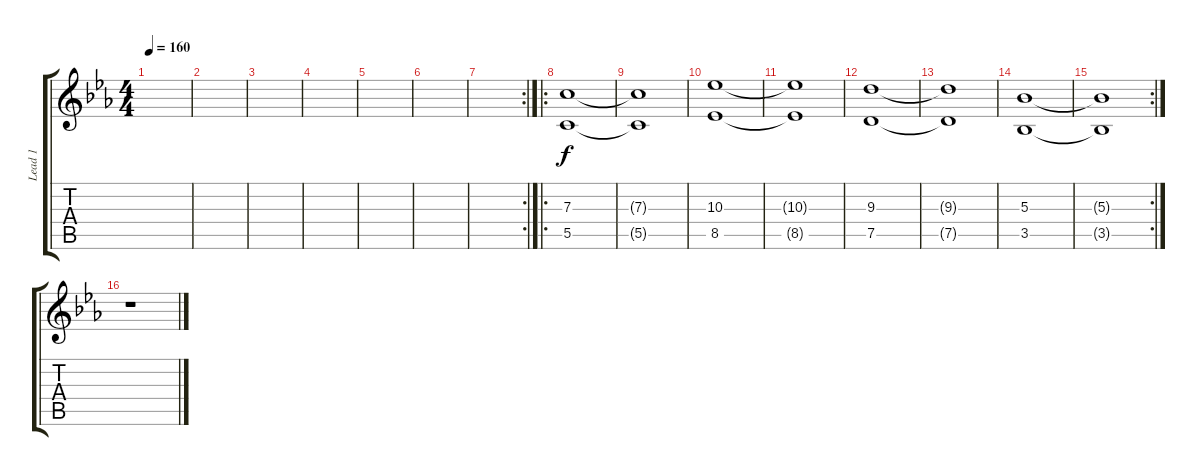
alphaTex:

\track ("Lead 1" "Lead 1") {instrument distortionguitar}
\staff {score tabs}
\tuning (D4 A3 F3 C3 G2 C2) {hide}
\ts (4 4)
\tempo 160
\clef g2
\ks eb
|
|
|
|
|
|
\rc 2
|
\ro
(7.3 5.5).1 |
(7.3{t} 5.5{t}).1 |
(10.3 8.5).1 |
(10.3{t} 8.5{t}).1 |
(9.3 7.5).1 |
(9.3{t} 7.5{t}).1 |
(5.3 3.5).1 |
\rc 2
(5.3{t} 3.5{t}).1 |
r.1
